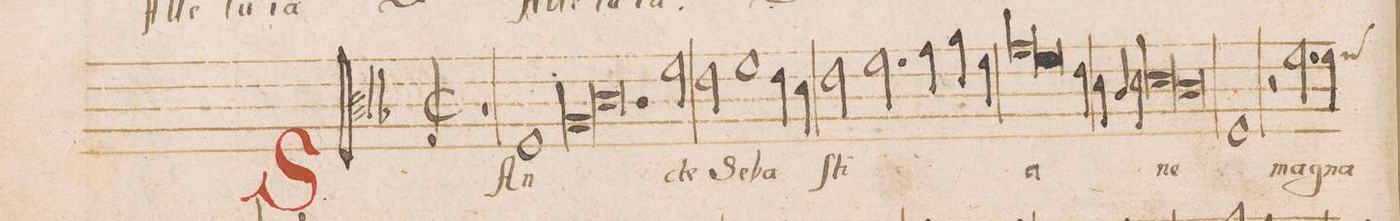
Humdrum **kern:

**kern	**text
*I"DISCANTVS	*
*clefC3	*
*k[b-]	*
*met(c|)	*
*M2/1	*
1r	.
1F	SAn-
=2	=2
1A	.
[1c	.
=3	=3
*2\right	*
2c\]	.
2f\	-cte
2e\	Se-
[2f\	-ba-
=4	=4
2f\]	.
*4\right	*
4e\	.
4d\	.
2e\	-ſti-
[2f\	.
=5	=5
4f\]	.
4g\	.
4a\	.
4f\	.
*lig	*
*col	*
1g	-a-
=6	=6
2.f\	.
*Xlig	*
*Xcol	*
4e\	.
4d\	.
4c/	.
2d\	.
=7	=7
*lig	*
1d	-ne
1c	.
*Xlig	*
=8	=8
1F	.
2r	.
[2f\	mag-
=9	=9
4f\]	.
*custos:f	*
4f\	-na
*-	*-
